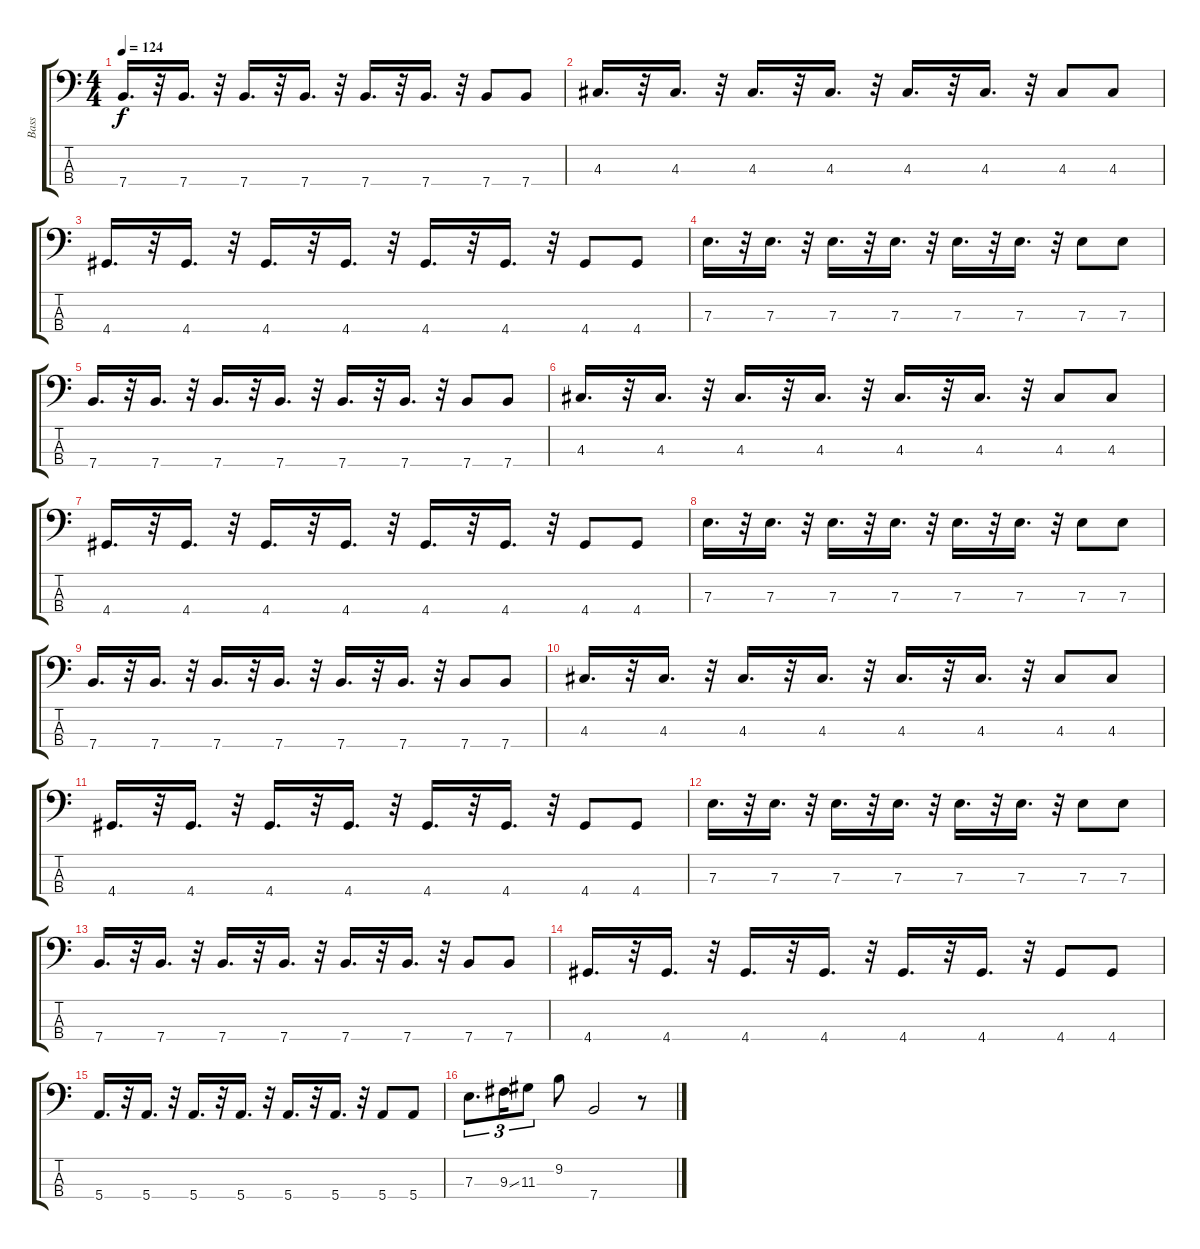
\track ("Bass" "Bass") {instrument electricbassfinger}
\staff {score tabs}
\tuning (G2 D2 A1 E1) {hide}
\ts (4 4)
\tempo 124
\clef f4
\ks c
7.4.16{d dy f} r.32 7.4.16{d} r.32 7.4.16{d} r.32 7.4.16{d} r.32 7.4.16{d} r.32 7.4.16{d} r.32 7.4.8 7.4.8 |
4.3.16{d} r.32 4.3.16{d} r.32 4.3.16{d} r.32 4.3.16{d} r.32 4.3.16{d} r.32 4.3.16{d} r.32 4.3.8 4.3.8 |
4.4.16{d} r.32 4.4.16{d} r.32 4.4.16{d} r.32 4.4.16{d} r.32 4.4.16{d} r.32 4.4.16{d} r.32 4.4.8 4.4.8 |
7.3.16{d} r.32 7.3.16{d} r.32 7.3.16{d} r.32 7.3.16{d} r.32 7.3.16{d} r.32 7.3.16{d} r.32 7.3.8 7.3.8 |
7.4.16{d} r.32 7.4.16{d} r.32 7.4.16{d} r.32 7.4.16{d} r.32 7.4.16{d} r.32 7.4.16{d} r.32 7.4.8 7.4.8 |
4.3.16{d} r.32 4.3.16{d} r.32 4.3.16{d} r.32 4.3.16{d} r.32 4.3.16{d} r.32 4.3.16{d} r.32 4.3.8 4.3.8 |
4.4.16{d} r.32 4.4.16{d} r.32 4.4.16{d} r.32 4.4.16{d} r.32 4.4.16{d} r.32 4.4.16{d} r.32 4.4.8 4.4.8 |
7.3.16{d} r.32 7.3.16{d} r.32 7.3.16{d} r.32 7.3.16{d} r.32 7.3.16{d} r.32 7.3.16{d} r.32 7.3.8 7.3.8 |
7.4.16{d} r.32 7.4.16{d} r.32 7.4.16{d} r.32 7.4.16{d} r.32 7.4.16{d} r.32 7.4.16{d} r.32 7.4.8 7.4.8 |
4.3.16{d} r.32 4.3.16{d} r.32 4.3.16{d} r.32 4.3.16{d} r.32 4.3.16{d} r.32 4.3.16{d} r.32 4.3.8 4.3.8 |
4.4.16{d} r.32 4.4.16{d} r.32 4.4.16{d} r.32 4.4.16{d} r.32 4.4.16{d} r.32 4.4.16{d} r.32 4.4.8 4.4.8 |
7.3.16{d} r.32 7.3.16{d} r.32 7.3.16{d} r.32 7.3.16{d} r.32 7.3.16{d} r.32 7.3.16{d} r.32 7.3.8 7.3.8 |
7.4.16{d} r.32 7.4.16{d} r.32 7.4.16{d} r.32 7.4.16{d} r.32 7.4.16{d} r.32 7.4.16{d} r.32 7.4.8 7.4.8 |
4.4.16{d} r.32 4.4.16{d} r.32 4.4.16{d} r.32 4.4.16{d} r.32 4.4.16{d} r.32 4.4.16{d} r.32 4.4.8 4.4.8 |
5.4.16{d} r.32 5.4.16{d} r.32 5.4.16{d} r.32 5.4.16{d} r.32 5.4.16{d} r.32 5.4.16{d} r.32 5.4.8 5.4.8 |
7.3.8{d tu (3 2)} 9.3{ss}.16{tu (3 2)} 11.3.8{tu (3 2)} 9.2.8 7.4.2 r.8
